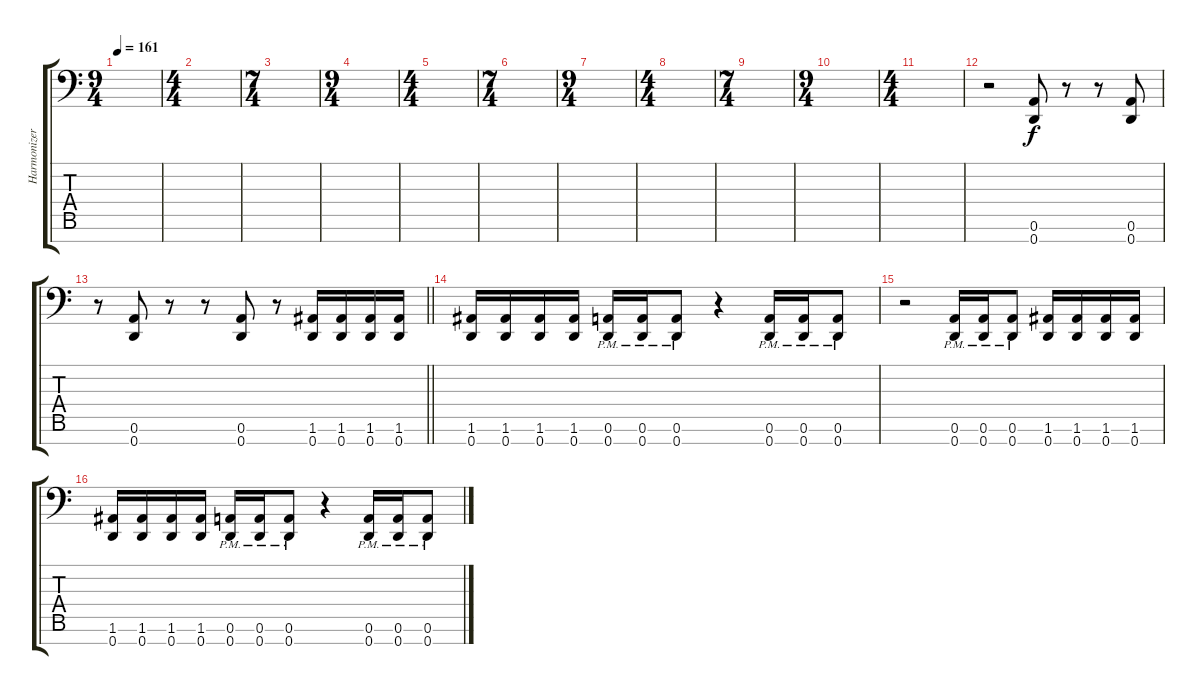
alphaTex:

\track ("Harmonizer Dub" "Harmonizer") {instrument distortionguitar}
\staff {score tabs}
\tuning (A3 E3 D3 A2 D2 A1 D1) {hide}
\ts (9 4)
\tempo 161
\clef f4
\ks c
|
\ts (4 4)
|
\ts (7 4)
|
\ts (9 4)
|
\ts (4 4)
|
\ts (7 4)
|
\ts (9 4)
|
\ts (4 4)
|
\ts (7 4)
|
\ts (9 4)
|
\ts (4 4)
|
r.2 (0.6 0.7).8 r.8 r.8 (0.6 0.7).8 |
\barLineRight lightlight
r.8 (0.6 0.7).8 r.8 r.8 (0.6 0.7).8 r.8 (1.6 0.7).16 (1.6 0.7).16 (1.6 0.7).16 (1.6 0.7).16 |
\section ("" "")
(1.6 0.7).16 (1.6 0.7).16 (1.6 0.7).16 (1.6 0.7).16 (0.6{pm} 0.7{pm}).16 (0.6{pm} 0.7{pm}).16 (0.6{pm} 0.7{pm}).8 r.4 (0.6{pm} 0.7{pm}).16 (0.6{pm} 0.7{pm}).16 (0.6{pm} 0.7{pm}).8 |
r.2 (0.6{pm} 0.7{pm}).16 (0.6{pm} 0.7{pm}).16 (0.6{pm} 0.7{pm}).8 (1.6 0.7).16 (1.6 0.7).16 (1.6 0.7).16 (1.6 0.7).16 |
(1.6 0.7).16 (1.6 0.7).16 (1.6 0.7).16 (1.6 0.7).16 (0.6{pm} 0.7{pm}).16 (0.6{pm} 0.7{pm}).16 (0.6{pm} 0.7{pm}).8 r.4 (0.6{pm} 0.7{pm}).16 (0.6{pm} 0.7{pm}).16 (0.6{pm} 0.7{pm}).8
